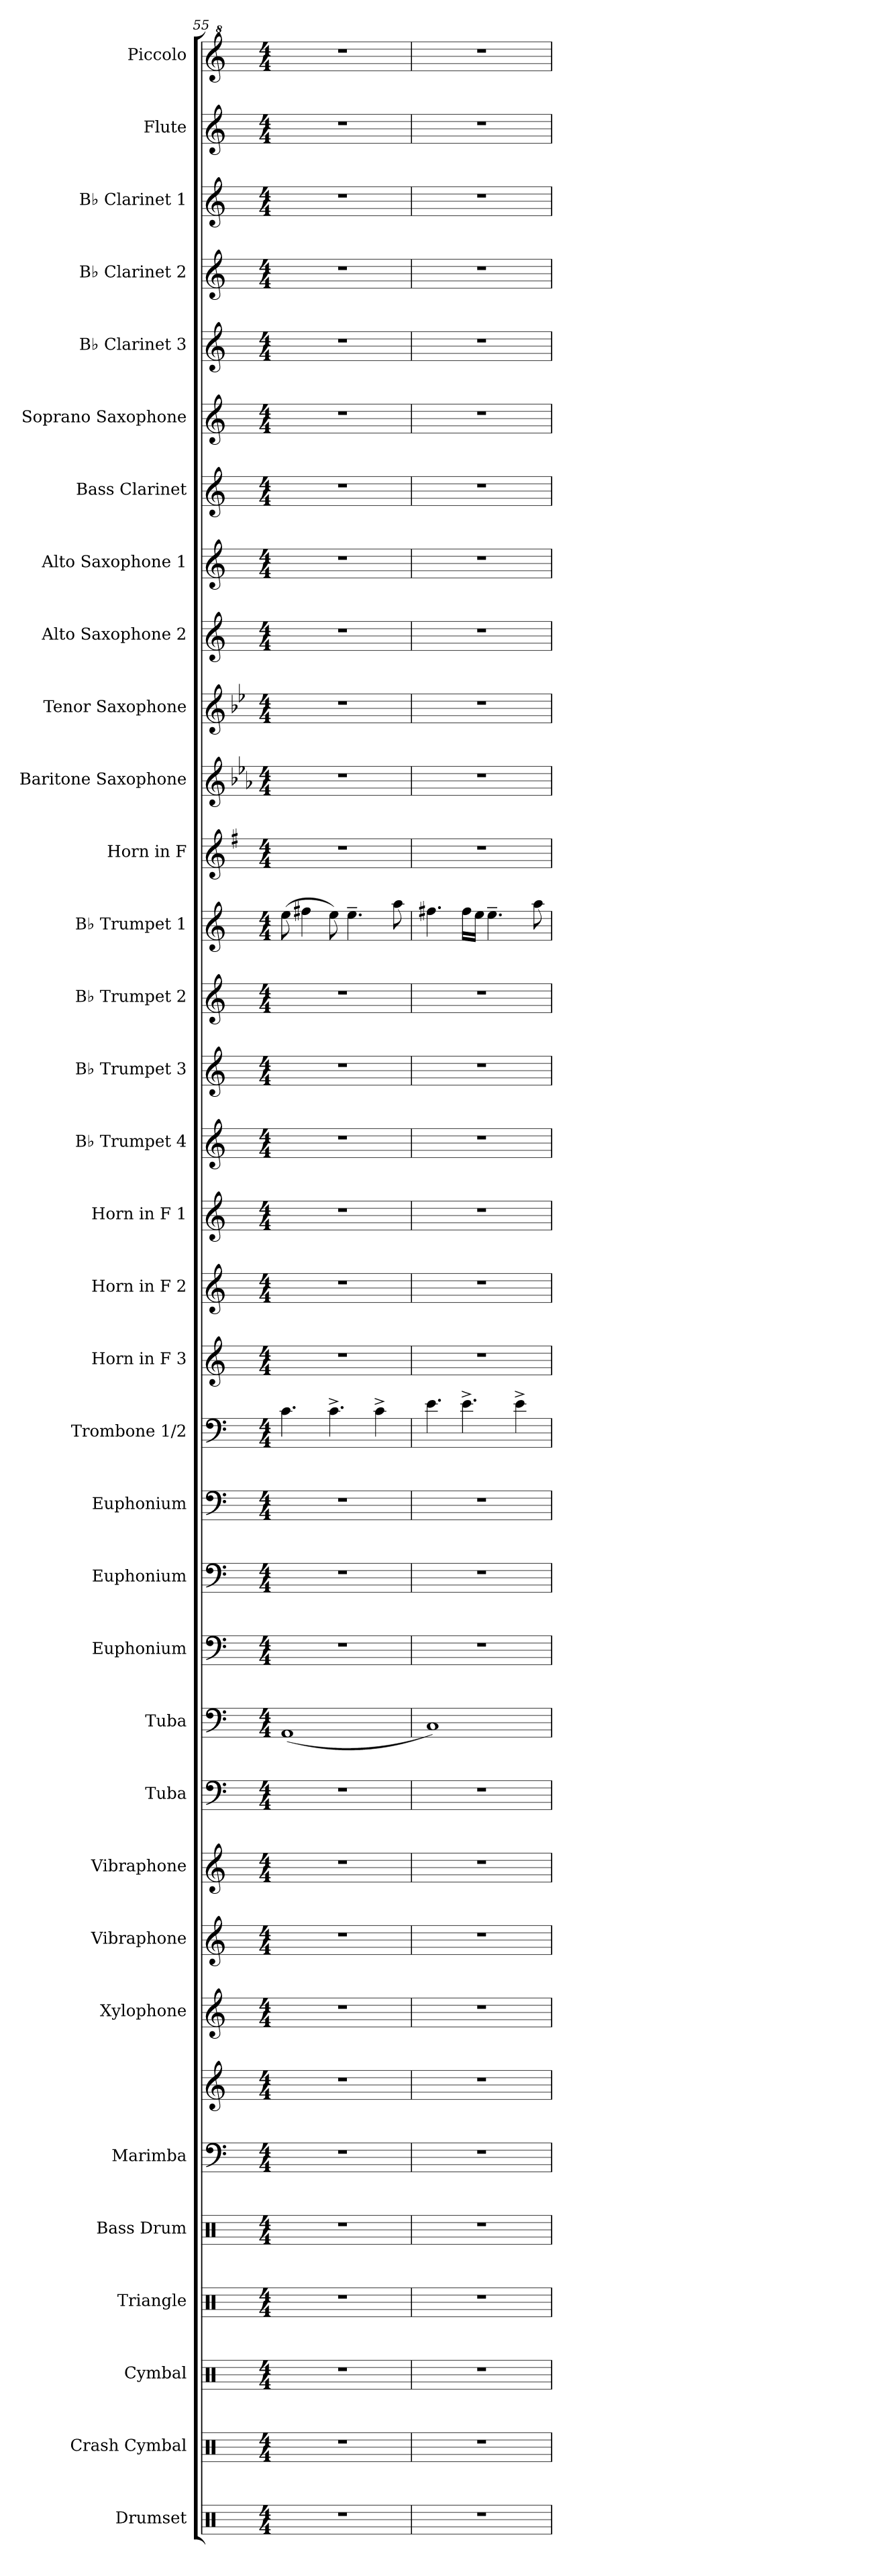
**kern	**kern	**kern	**kern	**kern	**kern	**kern	**kern	**kern	**kern	**kern	**kern	**kern	**kern	**kern	**kern	**kern	**kern	**kern	**kern	**kern	**kern	**kern	**kern	**kern	**kern	**kern	**kern	**kern	**kern	**kern	**kern	**kern	**kern	**kern
*part34	*part33	*part32	*part31	*part30	*part29	*part29	*part28	*part27	*part26	*part25	*part24	*part23	*part22	*part21	*part20	*part19	*part18	*part17	*part16	*part15	*part14	*part13	*part12	*part11	*part10	*part9	*part8	*part7	*part6	*part5	*part4	*part3	*part2	*part1
*staff35	*staff34	*staff33	*staff32	*staff31	*staff30	*staff29	*staff28	*staff27	*staff26	*staff25	*staff24	*staff23	*staff22	*staff21	*staff20	*staff19	*staff18	*staff17	*staff16	*staff15	*staff14	*staff13	*staff12	*staff11	*staff10	*staff9	*staff8	*staff7	*staff6	*staff5	*staff4	*staff3	*staff2	*staff1
*I"Drumset	*I"Crash Cymbal	*I"Cymbal	*I"Triangle	*I"Bass Drum	*I"Marimba	*	*I"Xylophone	*I"Vibraphone	*I"Vibraphone	*I"Tuba	*I"Tuba	*I"Euphonium	*I"Euphonium	*I"Euphonium	*I"Trombone 1/2	*I"Horn in F 3	*I"Horn in F 2	*I"Horn in F 1	*I"B♭ Trumpet 4	*I"B♭ Trumpet 3	*I"B♭ Trumpet 2	*I"B♭ Trumpet 1	*I"Horn in F	*I"Baritone Saxophone	*I"Tenor Saxophone	*I"Alto Saxophone 2	*I"Alto Saxophone 1	*I"Bass Clarinet	*I"Soprano Saxophone	*I"B♭ Clarinet 3	*I"B♭ Clarinet 2	*I"B♭ Clarinet 1	*I"Flute	*I"Piccolo
*I'Drs.	*I'Cr. Cym.	*I'Cym.	*I'Trgl.	*I'B. Dr.	*I'Mrm.	*	*I'Xyl.	*I'Vib.	*I'Vib.	*I'Tba.	*I'Tba.	*I'Euph.	*I'Euph.	*I'Euph.	*I'Tbn. 1/2	*	*	*	*I'B♭ Tpt. 4	*I'B♭ Tpt. 3	*I'B♭ Tpt. 2	*I'B♭ Tpt. 1	*	*I'Bar. Sax.	*I'T. Sax.	*I'A. Sax. 2	*I'A. Sax. 1	*I'B. Cl.	*I'S. Sax.	*I'B♭ Cl. 3	*I'B♭ Cl. 2	*I'B♭ Cl. 1	*I'Fl.	*I'Picc.
*clefX	*clefX	*clefX	*clefX	*clefX	*clefF4	*clefG2	*clefG2	*clefG2	*clefG2	*clefF4	*clefF4	*clefF4	*clefF4	*clefF4	*clefF4	*clefG2	*clefG2	*clefG2	*clefG2	*clefG2	*clefG2	*clefG2	*clefG2	*clefG2	*clefG2	*clefG2	*clefG2	*clefG2	*clefG2	*clefG2	*clefG2	*clefG2	*clefG2	*clefG^2
*	*	*	*	*	*	*	*ITrd-7c-12	*	*	*	*	*	*	*	*	*ITrd4c7	*ITrd4c7	*ITrd4c7	*ITrd1c2	*ITrd1c2	*ITrd1c2	*ITrd1c2	*ITrd4c7	*ITrd12c21	*ITrd8c14	*ITrd5c9	*ITrd5c9	*ITrd8c14	*ITrd1c2	*ITrd1c2	*ITrd1c2	*ITrd1c2	*	*ITrd-7c-12
*k[]	*k[]	*k[]	*k[]	*k[]	*k[]	*k[]	*k[]	*k[]	*k[]	*k[]	*k[]	*k[]	*k[]	*k[]	*k[]	*k[b-]	*k[b-]	*k[b-]	*k[b-e-]	*k[b-e-]	*k[b-e-]	*k[b-e-]	*k[]	*k[b-e-a-]	*k[b-e-]	*k[b-e-a-]	*k[b-e-a-]	*k[]	*k[b-e-]	*k[b-e-]	*k[b-e-]	*k[b-e-]	*k[]	*k[]
*M4/4	*M4/4	*M4/4	*M4/4	*M4/4	*M4/4	*M4/4	*M4/4	*M4/4	*M4/4	*M4/4	*M4/4	*M4/4	*M4/4	*M4/4	*M4/4	*M4/4	*M4/4	*M4/4	*M4/4	*M4/4	*M4/4	*M4/4	*M4/4	*M4/4	*M4/4	*M4/4	*M4/4	*M4/4	*M4/4	*M4/4	*M4/4	*M4/4	*M4/4	*M4/4
=55	=55	=55	=55	=55	=55	=55	=55	=55	=55	=55	=55	=55	=55	=55	=55	=55	=55	=55	=55	=55	=55	=55	=55	=55	=55	=55	=55	=55	=55	=55	=55	=55	=55	=55
1r	1r	1r	1r	1r	1r	1r	1r	1r	1r	1r	(1AA	1r	1r	1r	4.c\	1r	1r	1r	1r	1r	1r	(8dd\	1r	1r	1r	1r	1r	1r	1r	1r	1r	1r	1r	1r
.	.	.	.	.	.	.	.	.	.	.	.	.	.	.	.	.	.	.	.	.	.	4een\	.	.	.	.	.	.	.	.	.	.	.	.
.	.	.	.	.	.	.	.	.	.	.	.	.	.	.	4.c^\	.	.	.	.	.	.	8dd\)	.	.	.	.	.	.	.	.	.	.	.	.
.	.	.	.	.	.	.	.	.	.	.	.	.	.	.	.	.	.	.	.	.	.	4.dd~\	.	.	.	.	.	.	.	.	.	.	.	.
.	.	.	.	.	.	.	.	.	.	.	.	.	.	.	4c^\	.	.	.	.	.	.	.	.	.	.	.	.	.	.	.	.	.	.	.
.	.	.	.	.	.	.	.	.	.	.	.	.	.	.	.	.	.	.	.	.	.	8gg\	.	.	.	.	.	.	.	.	.	.	.	.
=56	=56	=56	=56	=56	=56	=56	=56	=56	=56	=56	=56	=56	=56	=56	=56	=56	=56	=56	=56	=56	=56	=56	=56	=56	=56	=56	=56	=56	=56	=56	=56	=56	=56	=56
1r	1r	1r	1r	1r	1r	1r	1r	1r	1r	1r	1C)	1r	1r	1r	4.e\	1r	1r	1r	1r	1r	1r	4.een\	1r	1r	1r	1r	1r	1r	1r	1r	1r	1r	1r	1r
.	.	.	.	.	.	.	.	.	.	.	.	.	.	.	4.e^\	.	.	.	.	.	.	16ee\LL	.	.	.	.	.	.	.	.	.	.	.	.
.	.	.	.	.	.	.	.	.	.	.	.	.	.	.	.	.	.	.	.	.	.	16dd\JJ	.	.	.	.	.	.	.	.	.	.	.	.
.	.	.	.	.	.	.	.	.	.	.	.	.	.	.	.	.	.	.	.	.	.	4.dd~\	.	.	.	.	.	.	.	.	.	.	.	.
.	.	.	.	.	.	.	.	.	.	.	.	.	.	.	4e^\	.	.	.	.	.	.	.	.	.	.	.	.	.	.	.	.	.	.	.
.	.	.	.	.	.	.	.	.	.	.	.	.	.	.	.	.	.	.	.	.	.	8gg\	.	.	.	.	.	.	.	.	.	.	.	.
=	=	=	=	=	=	=	=	=	=	=	=	=	=	=	=	=	=	=	=	=	=	=	=	=	=	=	=	=	=	=	=	=	=	=
*-	*-	*-	*-	*-	*-	*-	*-	*-	*-	*-	*-	*-	*-	*-	*-	*-	*-	*-	*-	*-	*-	*-	*-	*-	*-	*-	*-	*-	*-	*-	*-	*-	*-	*-
